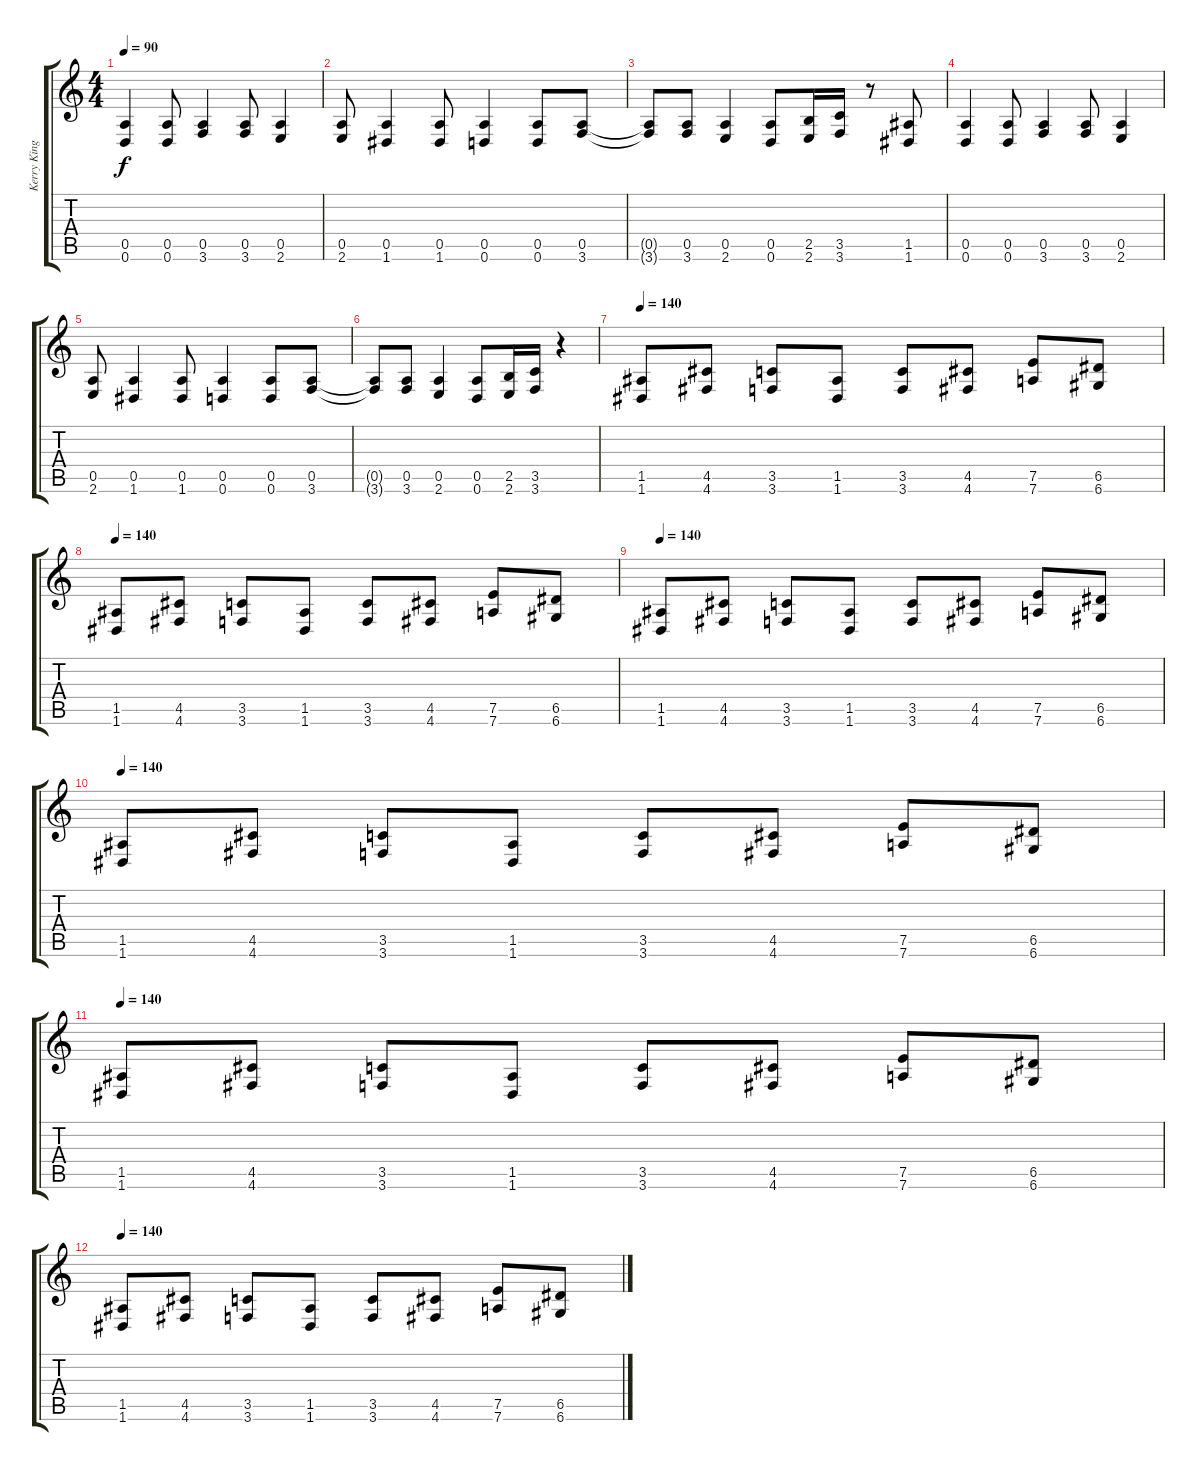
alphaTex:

\track ("Kerry King" "Kerry King") {instrument distortionguitar}
\staff {score tabs}
\tuning (E4 B3 G3 D3 A2 D2) {hide}
\ts (4 4)
\tempo 90
\clef g2
\ks c
(0.5 0.6).4{dy f} (0.5 0.6).8 (0.5 3.6).4 (0.5 3.6).8 (0.5 2.6).4 |
(0.5 2.6).8 (0.5 1.6).4 (0.5 1.6).8 (0.5 0.6).4 (0.5 0.6).8 (0.5 3.6).8 |
(0.5{t} 3.6{t}).8 (0.5 3.6).8 (0.5 2.6).4 (0.5 0.6).8 (2.5 2.6).16 (3.5 3.6).16 r.8 (1.5 1.6).8 |
(0.5 0.6).4 (0.5 0.6).8 (0.5 3.6).4 (0.5 3.6).8 (0.5 2.6).4 |
(0.5 2.6).8 (0.5 1.6).4 (0.5 1.6).8 (0.5 0.6).4 (0.5 0.6).8 (0.5 3.6).8 |
(0.5{t} 3.6{t}).8 (0.5 3.6).8 (0.5 2.6).4 (0.5 0.6).8 (2.5 2.6).16 (3.5 3.6).16 r.4 |
\tempo 140
(1.5 1.6).8 (4.5 4.6).8 (3.5 3.6).8 (1.5 1.6).8 (3.5 3.6).8 (4.5 4.6).8 (7.5 7.6).8 (6.5 6.6).8 |
\tempo 140
(1.5 1.6).8 (4.5 4.6).8 (3.5 3.6).8 (1.5 1.6).8 (3.5 3.6).8 (4.5 4.6).8 (7.5 7.6).8 (6.5 6.6).8 |
\tempo 140
(1.5 1.6).8 (4.5 4.6).8 (3.5 3.6).8 (1.5 1.6).8 (3.5 3.6).8 (4.5 4.6).8 (7.5 7.6).8 (6.5 6.6).8 |
\tempo 140
(1.5 1.6).8 (4.5 4.6).8 (3.5 3.6).8 (1.5 1.6).8 (3.5 3.6).8 (4.5 4.6).8 (7.5 7.6).8 (6.5 6.6).8 |
\tempo 140
(1.5 1.6).8 (4.5 4.6).8 (3.5 3.6).8 (1.5 1.6).8 (3.5 3.6).8 (4.5 4.6).8 (7.5 7.6).8 (6.5 6.6).8 |
\tempo 140
(1.5 1.6).8 (4.5 4.6).8 (3.5 3.6).8 (1.5 1.6).8 (3.5 3.6).8 (4.5 4.6).8 (7.5 7.6).8 (6.5 6.6).8
